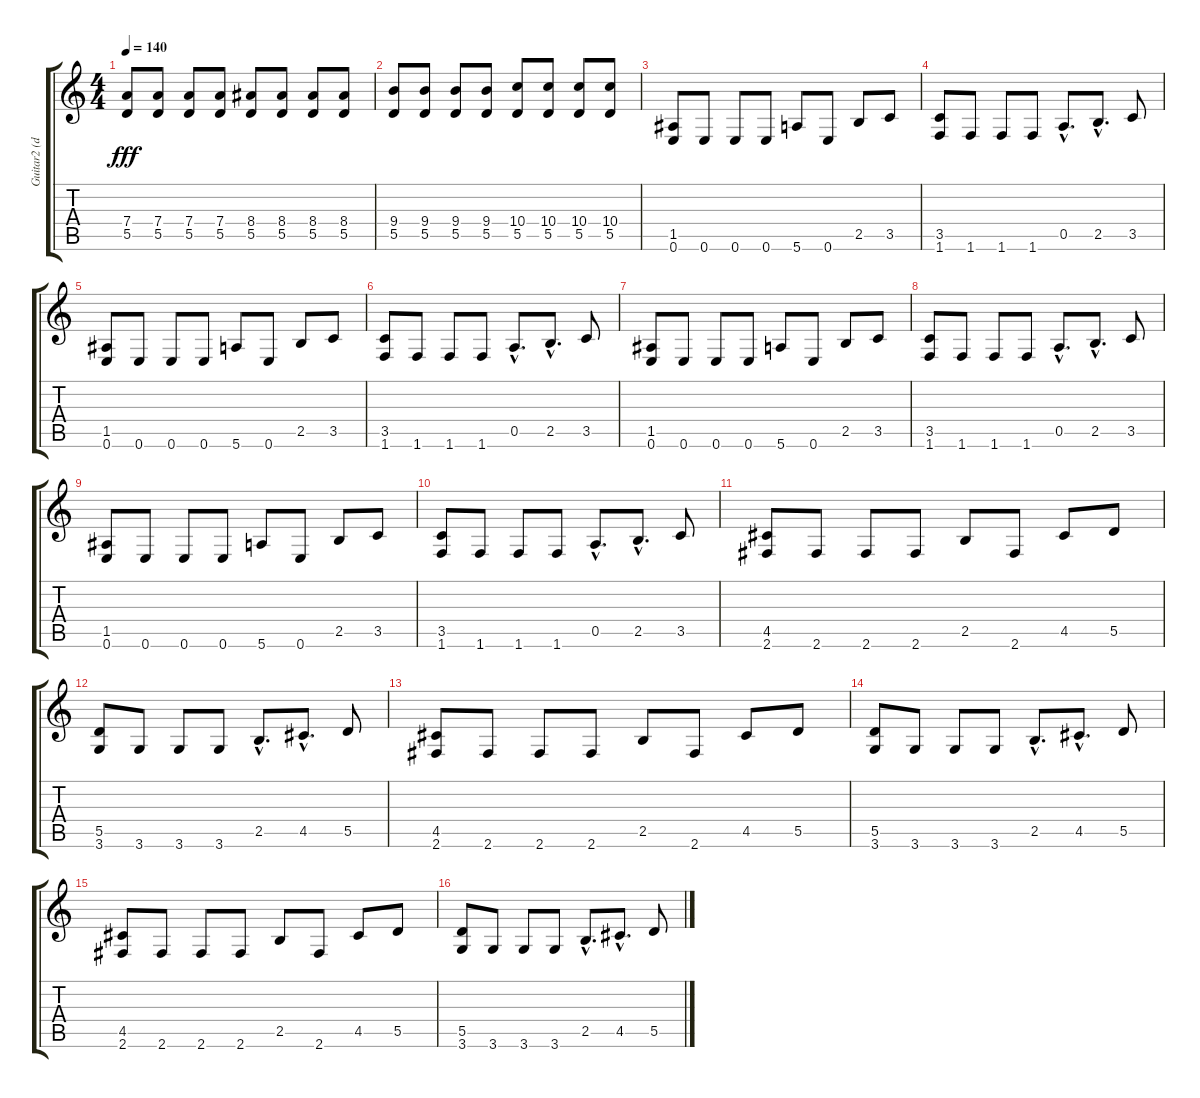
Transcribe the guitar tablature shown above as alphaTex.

\track ("Guitar2 (dist)" "Guitar2 (d") {instrument distortionguitar}
\staff {score tabs}
\tuning (E4 B3 G3 D3 A2 E2) {hide}
\ts (4 4)
\tempo 140
\clef g2
\ks c
(7.4 5.5).8{dy fff} (7.4 5.5).8 (7.4 5.5).8 (7.4 5.5).8 (8.4 5.5).8 (8.4 5.5).8 (8.4 5.5).8 (8.4 5.5).8 |
(9.4 5.5).8 (9.4 5.5).8 (9.4 5.5).8 (9.4 5.5).8 (10.4 5.5).8 (10.4 5.5).8 (10.4 5.5).8 (10.4 5.5).8 |
(1.5 0.6).8 0.6.8 0.6.8 0.6.8 5.6.8 0.6.8 2.5.8 3.5.8 |
(3.5 1.6).8 1.6.8 1.6.8 1.6.8 0.5{hac}.8{d} 2.5{hac}.8{d} 3.5.8 |
(1.5 0.6).8 0.6.8 0.6.8 0.6.8 5.6.8 0.6.8 2.5.8 3.5.8 |
(3.5 1.6).8 1.6.8 1.6.8 1.6.8 0.5{hac}.8{d} 2.5{hac}.8{d} 3.5.8 |
(1.5 0.6).8 0.6.8 0.6.8 0.6.8 5.6.8 0.6.8 2.5.8 3.5.8 |
(3.5 1.6).8 1.6.8 1.6.8 1.6.8 0.5{hac}.8{d} 2.5{hac}.8{d} 3.5.8 |
(1.5 0.6).8 0.6.8 0.6.8 0.6.8 5.6.8 0.6.8 2.5.8 3.5.8 |
(3.5 1.6).8 1.6.8 1.6.8 1.6.8 0.5{hac}.8{d} 2.5{hac}.8{d} 3.5.8 |
(4.5 2.6).8 2.6.8 2.6.8 2.6.8 2.5.8 2.6.8 4.5.8 5.5.8 |
(5.5 3.6).8 3.6.8 3.6.8 3.6.8 2.5{hac}.8{d} 4.5{hac}.8{d} 5.5.8 |
(4.5 2.6).8 2.6.8 2.6.8 2.6.8 2.5.8 2.6.8 4.5.8 5.5.8 |
(5.5 3.6).8 3.6.8 3.6.8 3.6.8 2.5{hac}.8{d} 4.5{hac}.8{d} 5.5.8 |
(4.5 2.6).8 2.6.8 2.6.8 2.6.8 2.5.8 2.6.8 4.5.8 5.5.8 |
(5.5 3.6).8 3.6.8 3.6.8 3.6.8 2.5{hac}.8{d} 4.5{hac}.8{d} 5.5.8
